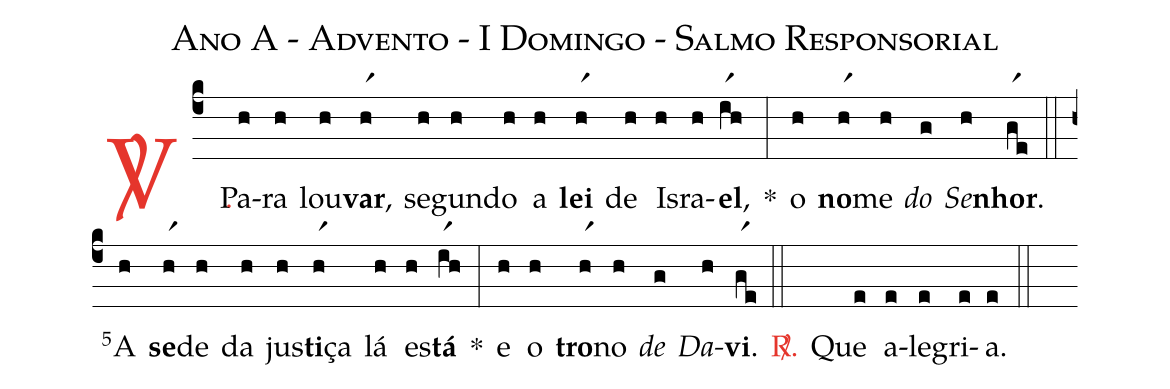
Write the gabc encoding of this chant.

name: Ano A - Advento - I Domingo - Salmo Responsorial;
%%
(c4)

<c><sp>V/</sp>.</c>() Pa(h)ra(h) lou(h)<b>var</b>,(hr1) se(h)gun(h)do(h) a(h) <b>lei</b>(hr1) de(h) Is(h)ra(h)<b>el</b>,(ir1h) *(:)
o(h) <b>no</b>(hr1)me(h) <i>do</i>(g) <i>Se(h)</i><b>nhor</b>.(gr1e)

(::)

<v>\VSup{5}</v>A(h) <b>se</b>(hr1)de(h) da(h) jus(h)<b>ti</b>ça(hr1) lá(h) es(h)<b>tá</b>(ir1h) *(:)
e(h) o(h) <b>tro</b>(hr1)no(h) <i>de</i>(g) <i>Da</i>(h)<b>vi</b>.(gr1e)

(::)

<c><sp>R/</sp>.</c>() Que(e) a(e)le(e)gri(e)a.(e)

(::)
